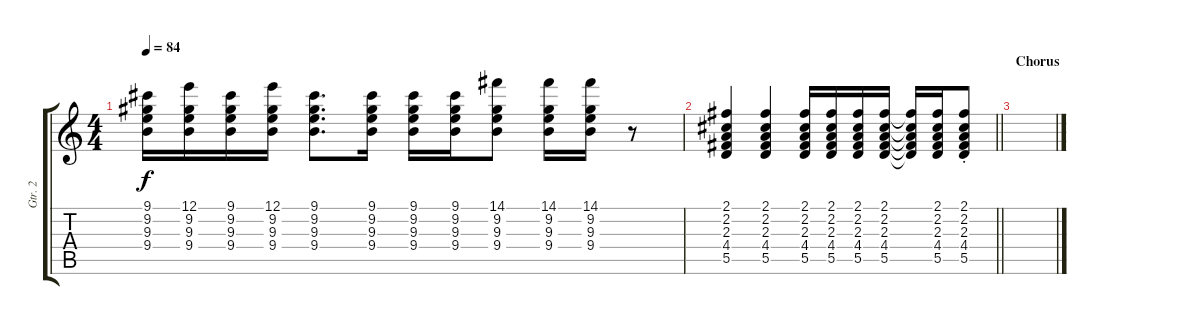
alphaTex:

\track ("Gtr. 2" "Gtr. 2") {instrument electricguitarclean}
\staff {score tabs}
\tuning (E4 B3 G3 D3 A2 E2) {hide}
\ts (4 4)
\tempo 84
\clef g2
\ks c
(9.1 9.2 9.3 9.4).16{dy f} (12.1 9.2 9.3 9.4).16 (9.1 9.2 9.3 9.4).16 (12.1 9.2 9.3 9.4).16 (9.1 9.2 9.3 9.4).8{d} (9.1 9.2 9.3 9.4).16 (9.1 9.2 9.3 9.4).16 (9.1 9.2 9.3 9.4).16 (14.1 9.2 9.3 9.4).8 (14.1 9.2 9.3 9.4).16 (14.1 9.2 9.3 9.4).16 r.8 |
\barLineRight lightlight
(2.1 2.2 2.3 4.4 5.5).4 (2.1 2.2 2.3 4.4 5.5).4 (2.1 2.2 2.3 4.4 5.5).16 (2.1 2.2 2.3 4.4 5.5).16 (2.1 2.2 2.3 4.4 5.5).16 (2.1 2.2 2.3 4.4 5.5).16 (2.1{t} 2.2{t} 2.3{t} 4.4{t} 5.5{t}).16 (2.1 2.2 2.3 4.4 5.5).16 (2.1{st} 2.2{st} 2.3{st} 4.4{st} 5.5{st}).8 |
\section ("" "Chorus")
